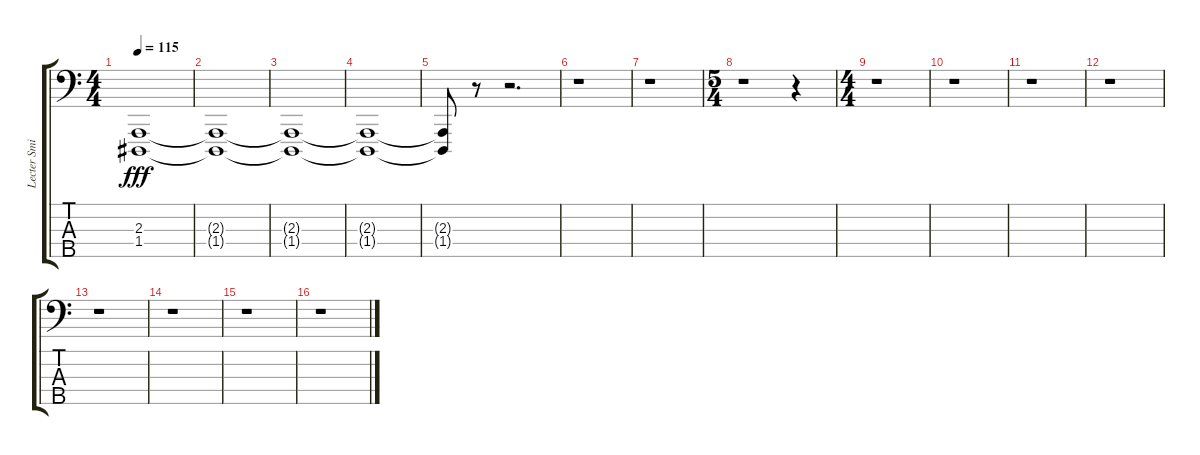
\track ("Lecter Smith" "Lecter Smi") {instrument stringensemble1}
\staff {score tabs}
\tuning (F2 C2 G1 D1 A0) {hide}
\ts (4 4)
\tempo 115
\clef f4
\ks c
(2.3{t} 1.4{t}).1{dy fff} |
(2.3{t} 1.4{t}).1 |
(2.3{t} 1.4{t}).1{volume 14} |
(2.3{t} 1.4{t}).1 |
(2.3{t} 1.4{t}).8 r.8 r.2{d} |
r.1 |
r.1 |
\ts (5 4)
r.1 r.4 |
\ts (4 4)
r.1 |
r.1 |
r.1 |
r.1 |
r.1 |
r.1 |
r.1 |
r.1
